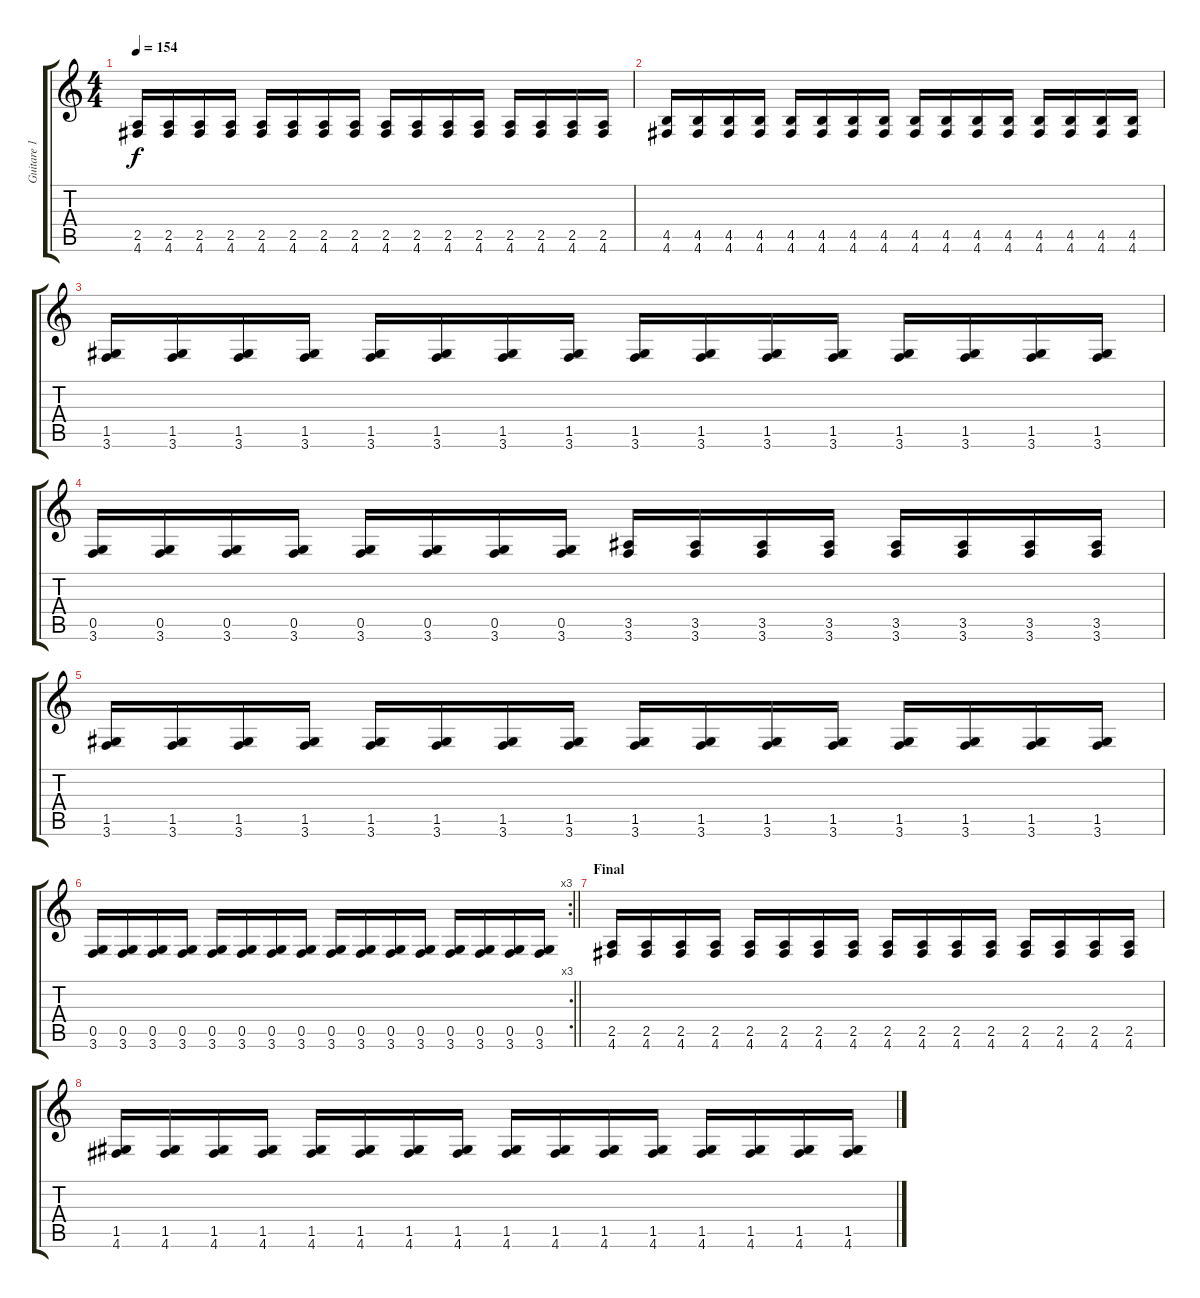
\track ("Guitare 1" "Guitare 1") {instrument overdrivenguitar}
\staff {score tabs}
\tuning (D4 A3 F3 C3 G2 D2) {hide}
\ts (4 4)
\tempo 154
\clef g2
\ks c
(2.5 4.6).16{dy f} (2.5 4.6).16 (2.5 4.6).16 (2.5 4.6).16 (2.5 4.6).16 (2.5 4.6).16 (2.5 4.6).16 (2.5 4.6).16 (2.5 4.6).16 (2.5 4.6).16 (2.5 4.6).16 (2.5 4.6).16 (2.5 4.6).16 (2.5 4.6).16 (2.5 4.6).16 (2.5 4.6).16 |
(4.5 4.6).16 (4.5 4.6).16 (4.5 4.6).16 (4.5 4.6).16 (4.5 4.6).16 (4.5 4.6).16 (4.5 4.6).16 (4.5 4.6).16 (4.5 4.6).16 (4.5 4.6).16 (4.5 4.6).16 (4.5 4.6).16 (4.5 4.6).16 (4.5 4.6).16 (4.5 4.6).16 (4.5 4.6).16 |
(1.5 3.6).16 (1.5 3.6).16 (1.5 3.6).16 (1.5 3.6).16 (1.5 3.6).16 (1.5 3.6).16 (1.5 3.6).16 (1.5 3.6).16 (1.5 3.6).16 (1.5 3.6).16 (1.5 3.6).16 (1.5 3.6).16 (1.5 3.6).16 (1.5 3.6).16 (1.5 3.6).16 (1.5 3.6).16 |
(0.5 3.6).16 (0.5 3.6).16 (0.5 3.6).16 (0.5 3.6).16 (0.5 3.6).16 (0.5 3.6).16 (0.5 3.6).16 (0.5 3.6).16 (3.5 3.6).16 (3.5 3.6).16 (3.5 3.6).16 (3.5 3.6).16 (3.5 3.6).16 (3.5 3.6).16 (3.5 3.6).16 (3.5 3.6).16 |
(1.5 3.6).16 (1.5 3.6).16 (1.5 3.6).16 (1.5 3.6).16 (1.5 3.6).16 (1.5 3.6).16 (1.5 3.6).16 (1.5 3.6).16 (1.5 3.6).16 (1.5 3.6).16 (1.5 3.6).16 (1.5 3.6).16 (1.5 3.6).16 (1.5 3.6).16 (1.5 3.6).16 (1.5 3.6).16 |
\rc 3
\barLineRight lightlight
(0.5 3.6).16 (0.5 3.6).16 (0.5 3.6).16 (0.5 3.6).16 (0.5 3.6).16 (0.5 3.6).16 (0.5 3.6).16 (0.5 3.6).16 (0.5 3.6).16 (0.5 3.6).16 (0.5 3.6).16 (0.5 3.6).16 (0.5 3.6).16 (0.5 3.6).16 (0.5 3.6).16 (0.5 3.6).16 |
\section ("" "Final")
(2.5 4.6).16 (2.5 4.6).16 (2.5 4.6).16 (2.5 4.6).16 (2.5 4.6).16 (2.5 4.6).16 (2.5 4.6).16 (2.5 4.6).16 (2.5 4.6).16 (2.5 4.6).16 (2.5 4.6).16 (2.5 4.6).16 (2.5 4.6).16 (2.5 4.6).16 (2.5 4.6).16 (2.5 4.6).16 |
(1.5 4.6).16 (1.5 4.6).16 (1.5 4.6).16 (1.5 4.6).16 (1.5 4.6).16 (1.5 4.6).16 (1.5 4.6).16 (1.5 4.6).16 (1.5 4.6).16 (1.5 4.6).16 (1.5 4.6).16 (1.5 4.6).16 (1.5 4.6).16 (1.5 4.6).16 (1.5 4.6).16 (1.5 4.6).16
